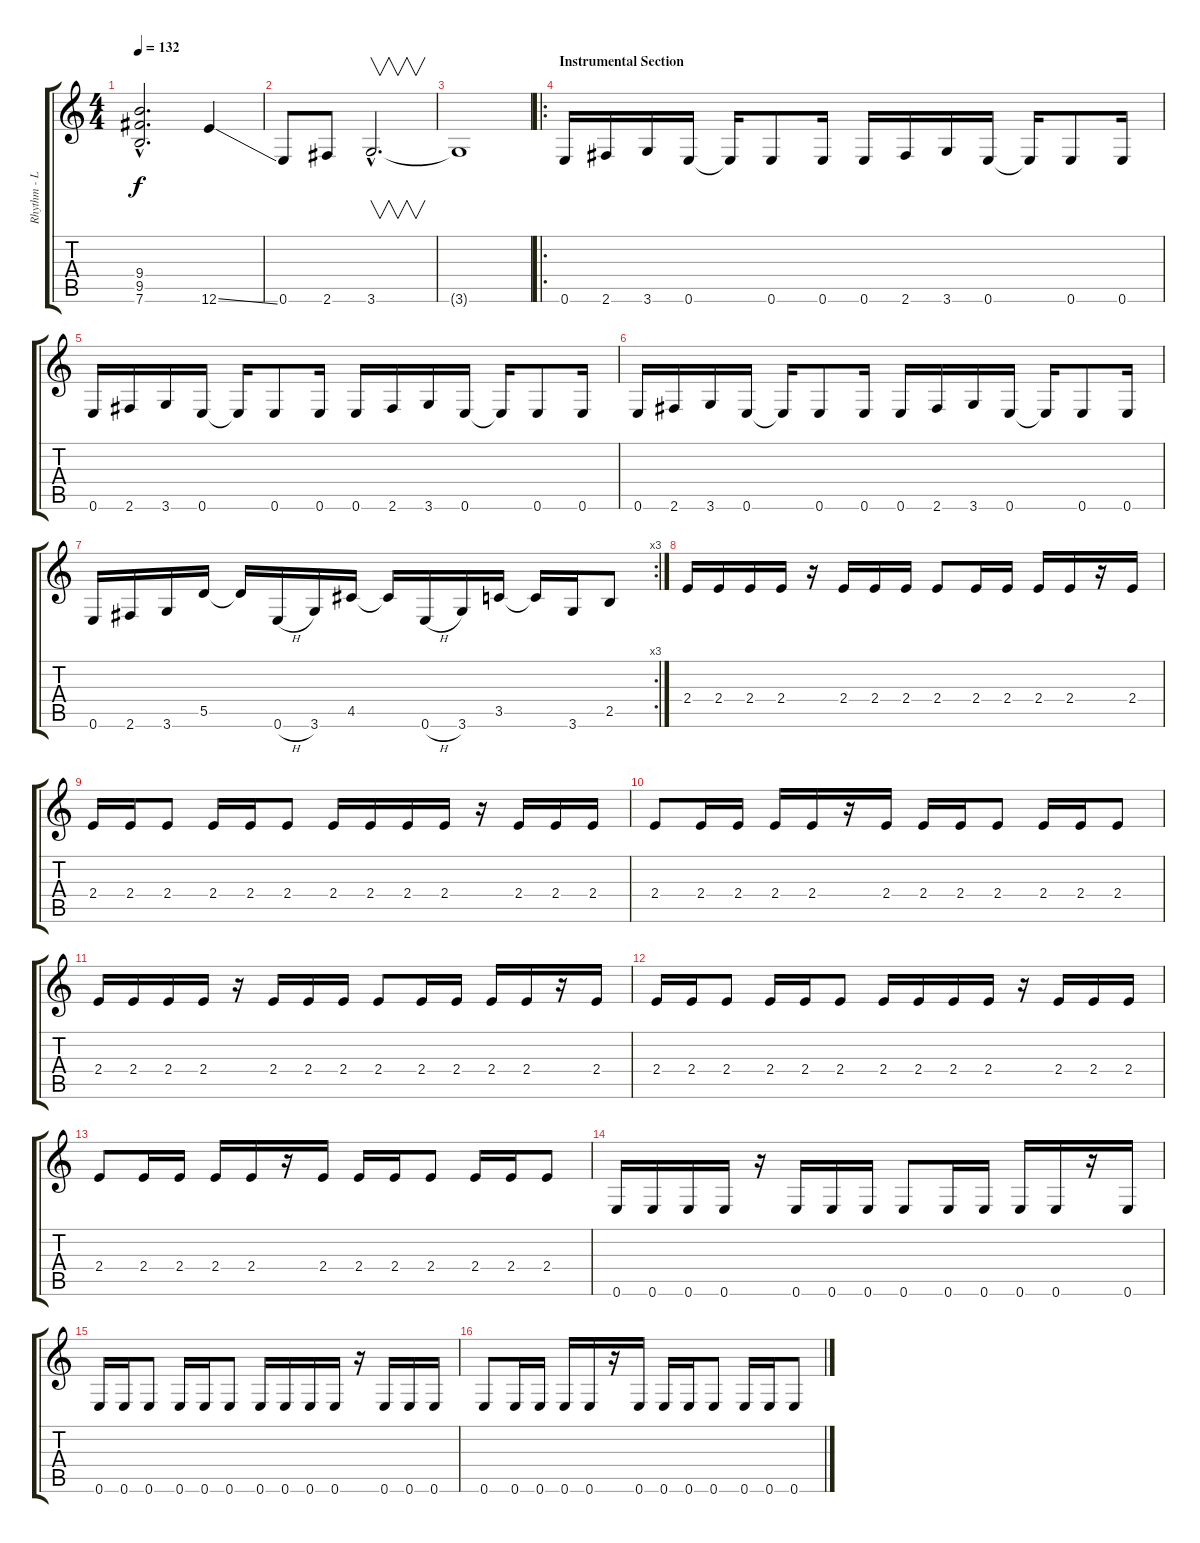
\track ("Rhythm - Lead Guitar" "Rhythm - L") {instrument distortionguitar}
\staff {score tabs}
\tuning (E4 B3 G3 D3 A2 E2) {hide}
\ts (4 4)
\tempo 132
\clef g2
\ks c
(9.4{hac} 9.5{hac} 7.6{hac}).2{d dy f} 12.6{ss}.4 |
0.6.8 2.6.8 3.6{hac}.2{v d} |
3.6{t}.1 |
\ro
\section ("" "Instrumental Section")
0.6.16 2.6.16 3.6.16 0.6.16 0.6{t}.16 0.6.8 0.6.16 0.6.16 2.6.16 3.6.16 0.6.16 0.6{t}.16 0.6.8 0.6.16 |
0.6.16 2.6.16 3.6.16 0.6.16 0.6{t}.16 0.6.8 0.6.16 0.6.16 2.6.16 3.6.16 0.6.16 0.6{t}.16 0.6.8 0.6.16 |
0.6.16 2.6.16 3.6.16 0.6.16 0.6{t}.16 0.6.8 0.6.16 0.6.16 2.6.16 3.6.16 0.6.16 0.6{t}.16 0.6.8 0.6.16 |
\rc 3
0.6.16 2.6.16 3.6.16 5.5.16 5.5{t}.16 0.6{h}.16 3.6.16 4.5.16 4.5{t}.16 0.6{h}.16 3.6.16 3.5.16 3.5{t}.16 3.6.16 2.5.8 |
2.4.16 2.4.16 2.4.16 2.4.16 r.16 2.4.16 2.4.16 2.4.16 2.4.8 2.4.16 2.4.16 2.4.16 2.4.16 r.16 2.4.16 |
2.4.16 2.4.16 2.4.8 2.4.16 2.4.16 2.4.8 2.4.16 2.4.16 2.4.16 2.4.16 r.16 2.4.16 2.4.16 2.4.16 |
2.4.8 2.4.16 2.4.16 2.4.16 2.4.16 r.16 2.4.16 2.4.16 2.4.16 2.4.8 2.4.16 2.4.16 2.4.8 |
2.4.16 2.4.16 2.4.16 2.4.16 r.16 2.4.16 2.4.16 2.4.16 2.4.8 2.4.16 2.4.16 2.4.16 2.4.16 r.16 2.4.16 |
2.4.16 2.4.16 2.4.8 2.4.16 2.4.16 2.4.8 2.4.16 2.4.16 2.4.16 2.4.16 r.16 2.4.16 2.4.16 2.4.16 |
2.4.8 2.4.16 2.4.16 2.4.16 2.4.16 r.16 2.4.16 2.4.16 2.4.16 2.4.8 2.4.16 2.4.16 2.4.8 |
0.6.16 0.6.16 0.6.16 0.6.16 r.16 0.6.16 0.6.16 0.6.16 0.6.8 0.6.16 0.6.16 0.6.16 0.6.16 r.16 0.6.16 |
0.6.16 0.6.16 0.6.8 0.6.16 0.6.16 0.6.8 0.6.16 0.6.16 0.6.16 0.6.16 r.16 0.6.16 0.6.16 0.6.16 |
0.6.8 0.6.16 0.6.16 0.6.16 0.6.16 r.16 0.6.16 0.6.16 0.6.16 0.6.8 0.6.16 0.6.16 0.6.8
